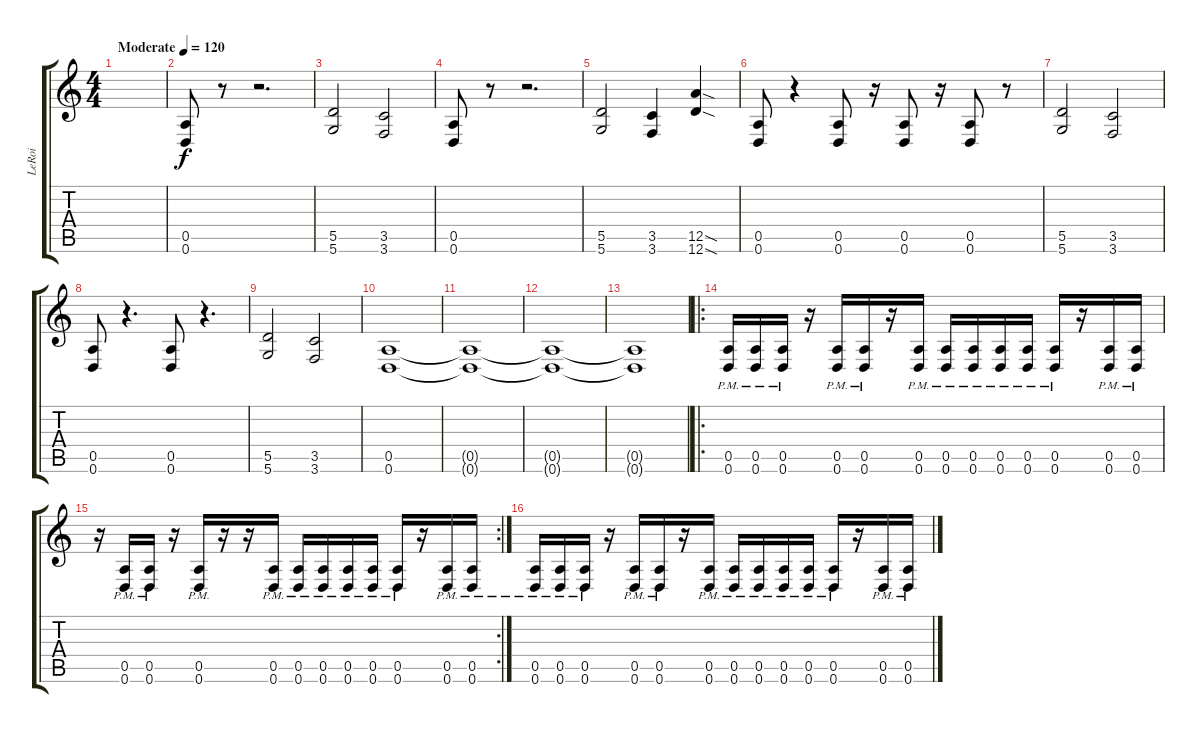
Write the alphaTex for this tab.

\track ("LeRoi" "LeRoi") {instrument distortionguitar}
\staff {score tabs}
\tuning (E4 B3 G3 D3 A2 D2) {hide}
\ts (4 4)
\tempo (120 "Moderate")
\clef g2
\ks c
|
(0.5 0.6).8 r.8 r.2{d} |
(5.5 5.6).2 (3.5 3.6).2 |
(0.5 0.6).8 r.8 r.2{d} |
(5.5 5.6).2 (3.5 3.6).4 (12.5{sod} 12.6{sod}).4 |
(0.5 0.6).8 r.4 (0.5 0.6).8 r.16 (0.5 0.6).8 r.16 (0.5 0.6).8 r.8 |
(5.5 5.6).2 (3.5 3.6).2 |
(0.5 0.6).8 r.4{d} (0.5 0.6).8 r.4{d} |
(5.5 5.6).2 (3.5 3.6).2 |
(0.5 0.6).1 |
(0.5{t} 0.6{t}).1 |
(0.5{t} 0.6{t}).1 |
(0.5{t} 0.6{t}).1 |
\ro
(0.5{pm} 0.6{pm}).16 (0.5{pm} 0.6{pm}).16 (0.5{pm} 0.6{pm}).16 r.16 (0.5{pm} 0.6{pm}).16 (0.5{pm} 0.6{pm}).16 r.16 (0.5{pm} 0.6{pm}).16 (0.5{pm} 0.6{pm}).16 (0.5{pm} 0.6{pm}).16 (0.5{pm} 0.6{pm}).16 (0.5{pm} 0.6{pm}).16 (0.5{pm} 0.6{pm}).16 r.16 (0.5{pm} 0.6{pm}).16 (0.5{pm} 0.6{pm}).16 |
\rc 2
r.16 (0.5{pm} 0.6{pm}).16 (0.5{pm} 0.6{pm}).16 r.16 (0.5{pm} 0.6{pm}).16 r.16 r.16 (0.5{pm} 0.6{pm}).16 (0.5{pm} 0.6{pm}).16 (0.5{pm} 0.6{pm}).16 (0.5{pm} 0.6{pm}).16 (0.5{pm} 0.6{pm}).16 (0.5{pm} 0.6{pm}).16 r.16 (0.5{pm} 0.6{pm}).16 (0.5{pm} 0.6{pm}).16 |
(0.5{pm} 0.6{pm}).16 (0.5{pm} 0.6{pm}).16 (0.5{pm} 0.6{pm}).16 r.16 (0.5{pm} 0.6{pm}).16 (0.5{pm} 0.6{pm}).16 r.16 (0.5{pm} 0.6{pm}).16 (0.5{pm} 0.6{pm}).16 (0.5{pm} 0.6{pm}).16 (0.5{pm} 0.6{pm}).16 (0.5{pm} 0.6{pm}).16 (0.5{pm} 0.6{pm}).16 r.16 (0.5{pm} 0.6{pm}).16 (0.5{pm} 0.6{pm}).16
